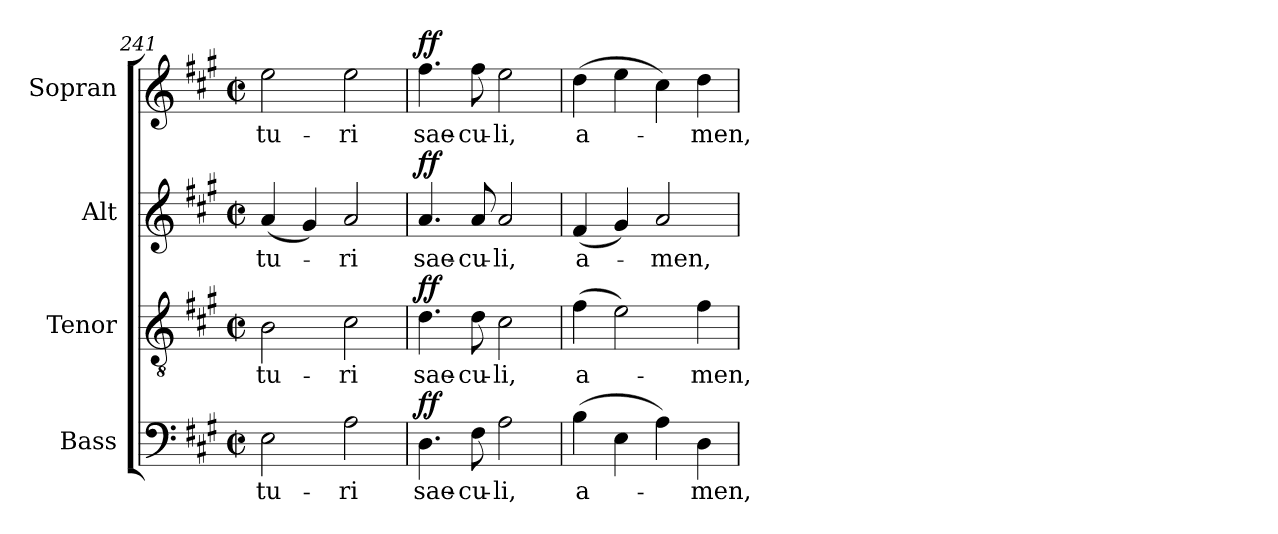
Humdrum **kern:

**kern	**text	**dynam	**kern	**text	**dynam	**kern	**text	**dynam	**kern	**text	**dynam
*part4	*part4	*part4	*part3	*part3	*part3	*part2	*part2	*part2	*part1	*part1	*part1
*staff4	*staff4	*staff4	*staff3	*staff3	*staff3	*staff2	*staff2	*staff2	*staff1	*staff1	*staff1
*I"Bass	*	*	*I"Tenor	*	*	*I"Alt	*	*	*I"Sopran	*	*
*I'B.	*	*	*I'T.	*	*	*I'A.	*	*	*I'S.	*	*
*clefF4	*	*	*clefGv2	*	*	*clefG2	*	*	*clefG2	*	*
*k[f#c#g#]	*	*	*k[f#c#g#]	*	*	*k[f#c#g#]	*	*	*k[f#c#g#]	*	*
*A:	*	*	*A:	*	*	*A:	*	*	*A:	*	*
*M2/2	*	*	*M2/2	*	*	*M2/2	*	*	*M2/2	*	*
*met(c|)	*	*	*met(c|)	*	*	*met(c|)	*	*	*met(c|)	*	*
=241	=241	=241	=241	=241	=241	=241	=241	=241	=241	=241	=241
!	!LO:LY:b	!	!	!LO:LY:b	!	!	!LO:LY:b	!	!	!LO:LY:b	!
2E\	-tu-	.	2B\	-tu-	.	(<4a/	-tu-	.	2ee\	-tu-	.
.	.	.	.	.	.	4g#/)	.	.	.	.	.
!	!LO:LY:b	!	!	!LO:LY:b	!	!	!LO:LY:b	!	!	!LO:LY:b	!
2A\	-ri	.	2c#\	-ri	.	2a/	-ri	.	2ee\	-ri	.
=242	=242	=242	=242	=242	=242	=242	=242	=242	=242	=242	=242
!	!LO:LY:b	!LO:DY:a	!	!LO:LY:b	!LO:DY:a	!	!LO:LY:b	!LO:DY:a	!	!LO:LY:b	!LO:DY:a
4.D\	sae-	ff	4.d\	sae-	ff	4.a/	sae-	ff	4.ff#\	sae-	ff
!	!LO:LY:b	!	!	!LO:LY:b	!	!	!LO:LY:b	!	!	!LO:LY:b	!
8F#\	-cu-	.	8d\	-cu-	.	8a/	-cu-	.	8ff#\	-cu-	.
!	!LO:LY:b	!	!	!LO:LY:b	!	!	!LO:LY:b	!	!	!LO:LY:b	!
2A\	-li,	.	2c#\	-li,	.	2a/	-li,	.	2ee\	-li,	.
=243	=243	=243	=243	=243	=243	=243	=243	=243	=243	=243	=243
!	!LO:LY:b	!	!	!LO:LY:b	!	!	!LO:LY:b	!	!	!LO:LY:b	!
(>4B\	a-	.	(>4f#\	a-	.	(<4f#/	a-	.	(>4dd\	a-	.
4E\	.	.	2e\)	.	.	4g#/)	.	.	4ee\	.	.
!	!	!	!	!	!	!	!LO:LY:b	!	!	!	!
4A\)	.	.	.	.	.	2a/	-men,	.	4cc#\)	.	.
!	!LO:LY:b	!	!	!LO:LY:b	!	!	!	!	!	!LO:LY:b	!
4D\	-men,	.	4f#\	-men,	.	.	.	.	4dd\	-men,	.
=	=	=	=	=	=	=	=	=	=	=	=
*-	*-	*-	*-	*-	*-	*-	*-	*-	*-	*-	*-
